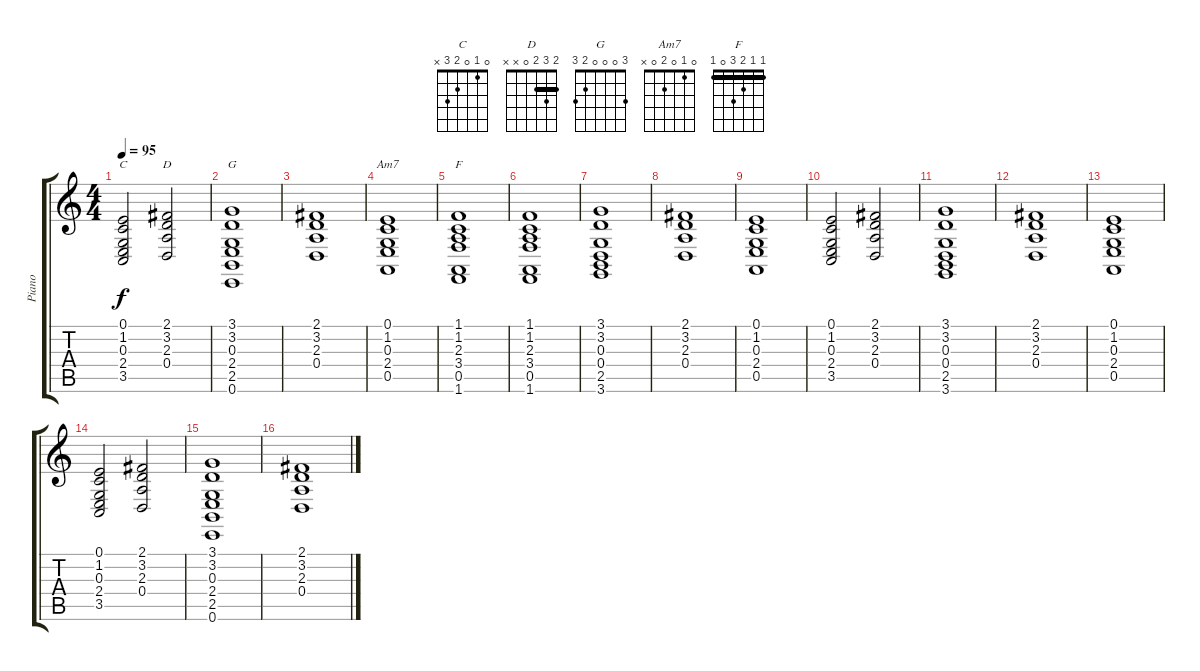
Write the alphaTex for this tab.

\track ("Piano" "Piano") {instrument acousticgrandpiano}
\staff {score tabs}
\tuning (E4 B3 G3 D3 A2 E2) {hide}
\chord ("C" 0 1 0 2 3 x)
\chord ("D" 2 3 2 0 x x) {barre 2}
\chord ("G" 3 0 0 0 2 3)
\chord ("Am7" 0 1 0 2 0 x)
\chord ("F" 1 1 2 3 0 1) {barre 1}
\ts (4 4)
\tempo 95
\clef g2
\ks c
(0.1 1.2 0.3 2.4 3.5).2{ch "C" dy f} (2.1 3.2 2.3 0.4).2{ch "D"} |
(3.1 3.2 0.3 2.4 2.5 0.6).1{ch "G"} |
(2.1 3.2 2.3 0.4).1 |
(0.1 1.2 0.3 2.4 0.5).1{ch "Am7"} |
(1.1 1.2 2.3 3.4 0.5 1.6).1{ch "F"} |
(1.1 1.2 2.3 3.4 0.5 1.6).1 |
(3.1 3.2 0.3 0.4 2.5 3.6).1{volume 12} |
(2.1 3.2 2.3 0.4).1 |
(0.1 1.2 0.3 2.4 0.5).1 |
(0.1 1.2 0.3 2.4 3.5).2 (2.1 3.2 2.3 0.4).2 |
(3.1 3.2 0.3 0.4 2.5 3.6).1 |
(2.1 3.2 2.3 0.4).1 |
(0.1 1.2 0.3 2.4 0.5).1 |
(0.1 1.2 0.3 2.4 3.5).2 (2.1 3.2 2.3 0.4).2 |
(3.1 3.2 0.3 2.4 2.5 0.6).1 |
(2.1 3.2 2.3 0.4).1
